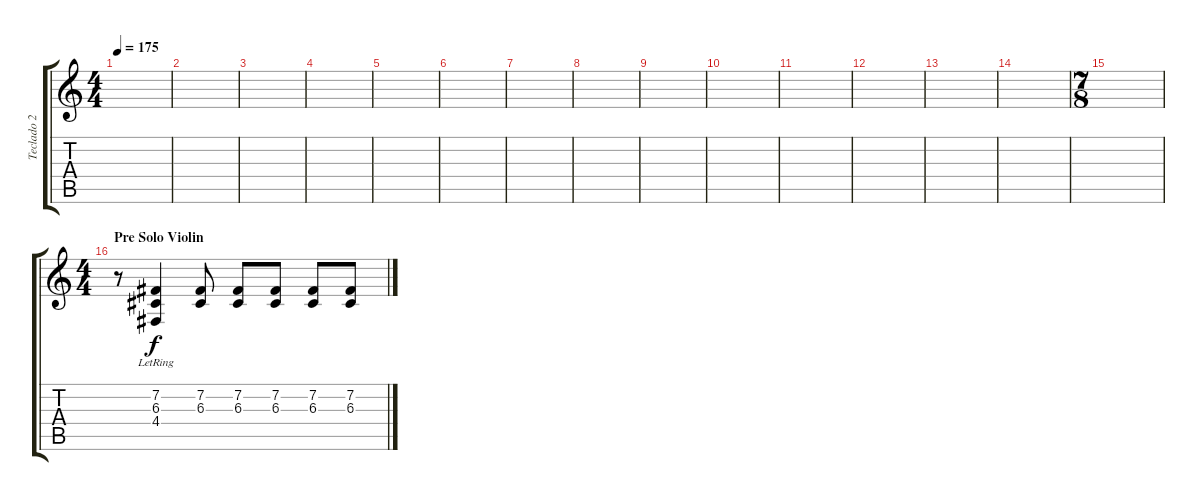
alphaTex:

\track ("Teclado 2" "Teclado 2") {instrument lead2sawtooth}
\staff {score tabs}
\tuning (E4 B3 G3 D3 A2 E2) {hide}
\ts (4 4)
\tempo 175
\clef g2
\ks c
|
|
|
|
|
|
|
|
|
|
|
|
|
|
\ts (7 8)
|
\ts (4 4)
\section ("" "Pre Solo Violin")
r.8 (7.2 6.3 4.4{lr}).4{volume 12 instrument electricgrandpiano} (7.2 6.3).8 (7.2 6.3).8 (7.2 6.3).8 (7.2 6.3).8 (7.2 6.3).8
